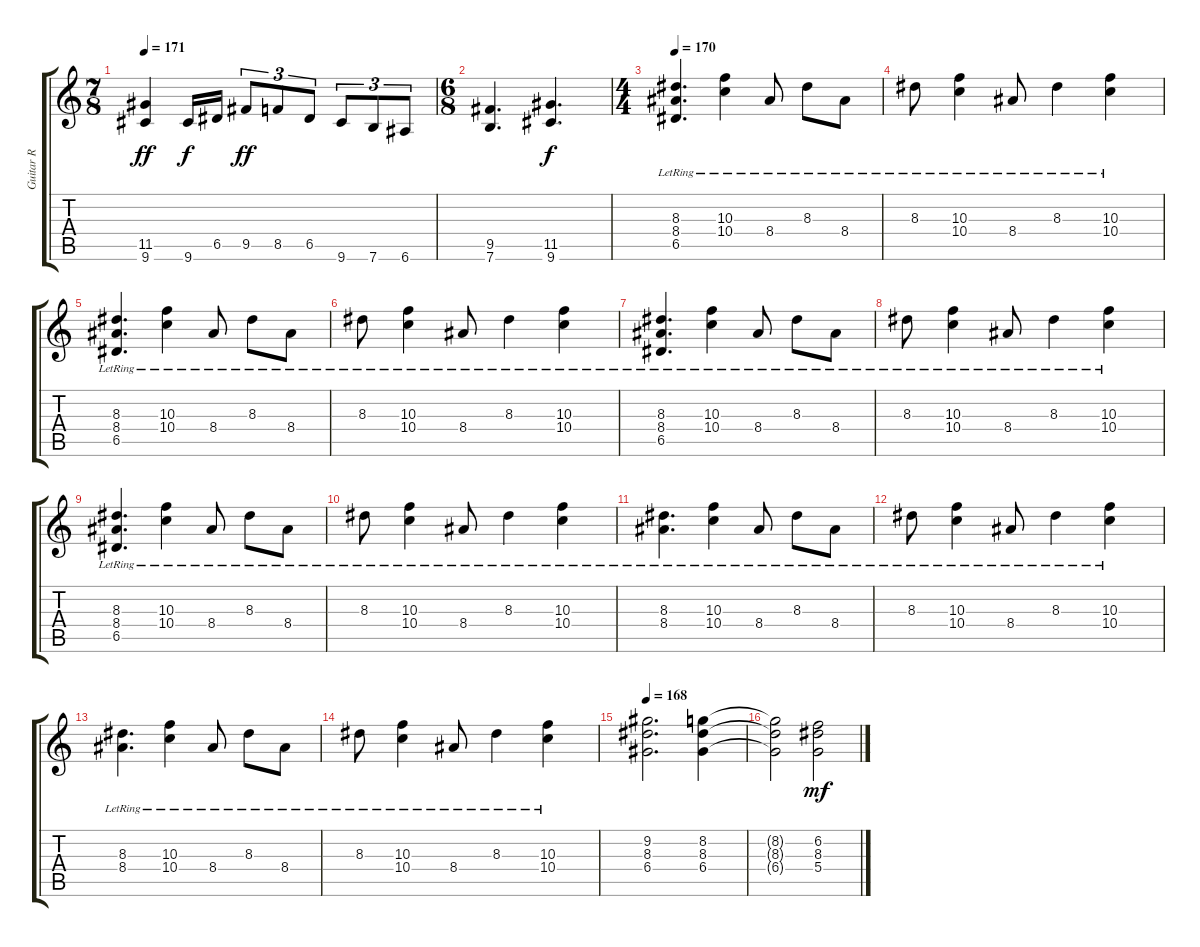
\track ("Guitar R" "Guitar R") {instrument distortionguitar}
\staff {score tabs}
\tuning (E4 B3 G3 D3 A2 E2) {hide}
\ts (7 8)
\tempo 171
\clef g2
\ks c
(11.5 9.6).4{dy ff} 9.6.16{dy f} 6.5.16 9.5.8{tu (3 2) dy ff} 8.5.8{tu (3 2)} 6.5.8{tu (3 2)} 9.6.8{tu (3 2)} 7.6.8{tu (3 2)} 6.6.8{tu (3 2)} |
\ts (6 8)
(9.5 7.6).4{d} (11.5 9.6).4{d dy f} |
\ts (4 4)
\tempo 170
(8.3{lr} 8.4{lr} 6.5{lr}).4{d} (10.3{lr} 10.4{lr}).4 8.4{lr}.8 8.3{lr}.8 8.4{lr}.8 |
8.3{lr}.8 (10.3{lr} 10.4{lr}).4 8.4{lr}.8 8.3{lr}.4 (10.3{lr} 10.4{lr}).4 |
(8.3{lr} 8.4{lr} 6.5{lr}).4{d} (10.3{lr} 10.4{lr}).4 8.4{lr}.8 8.3{lr}.8 8.4{lr}.8 |
8.3{lr}.8 (10.3{lr} 10.4{lr}).4 8.4{lr}.8 8.3{lr}.4 (10.3{lr} 10.4{lr}).4 |
(8.3{lr} 8.4{lr} 6.5{lr}).4{d} (10.3{lr} 10.4{lr}).4 8.4{lr}.8 8.3{lr}.8 8.4{lr}.8 |
8.3{lr}.8 (10.3{lr} 10.4{lr}).4 8.4{lr}.8 8.3{lr}.4 (10.3{lr} 10.4{lr}).4 |
(8.3{lr} 8.4{lr} 6.5{lr}).4{d} (10.3{lr} 10.4{lr}).4 8.4{lr}.8 8.3{lr}.8 8.4{lr}.8 |
8.3{lr}.8 (10.3{lr} 10.4{lr}).4 8.4{lr}.8 8.3{lr}.4 (10.3{lr} 10.4{lr}).4 |
(8.3{lr} 8.4{lr}).4{d} (10.3{lr} 10.4{lr}).4 8.4{lr}.8 8.3{lr}.8 8.4{lr}.8 |
8.3{lr}.8 (10.3{lr} 10.4{lr}).4 8.4{lr}.8 8.3{lr}.4 (10.3{lr} 10.4{lr}).4 |
(8.3{lr} 8.4{lr}).4{d} (10.3{lr} 10.4{lr}).4 8.4{lr}.8 8.3{lr}.8 8.4{lr}.8 |
8.3{lr}.8 (10.3{lr} 10.4{lr}).4 8.4{lr}.8 8.3{lr}.4 (10.3{lr} 10.4{lr}).4 |
\tempo 168
(9.2 8.3 6.4).2{d} (8.2 8.3 6.4).4 |
(8.2{t} 8.3{t} 6.4{t}).2 (6.2 8.3 5.4).2{dy mf}
